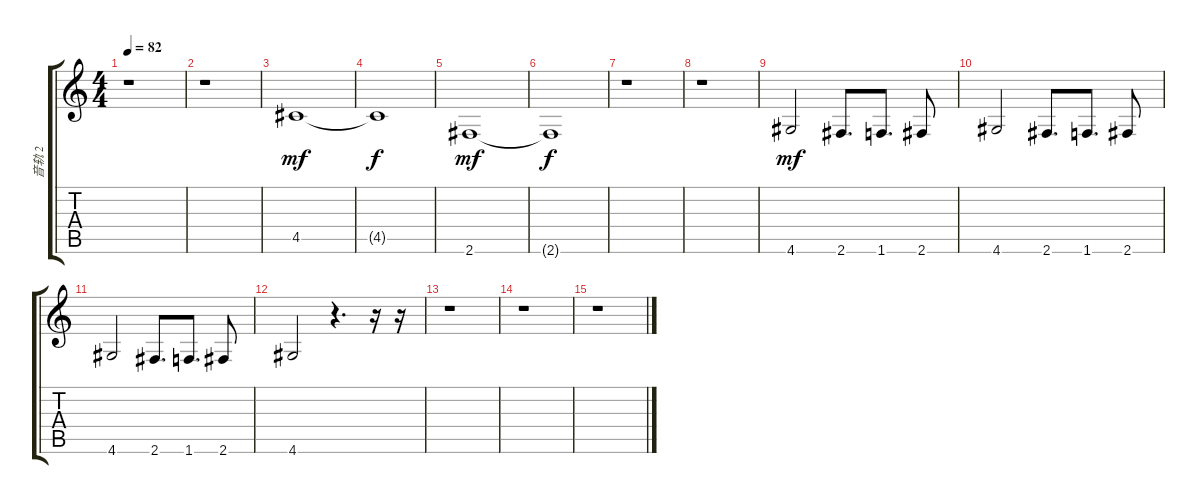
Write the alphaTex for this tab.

\track ("音轨 2" "音轨 2") {instrument synthbass2}
\staff {score tabs}
\tuning (E4 B3 G3 D3 A2 E2) {hide}
\ts (4 4)
\tempo 82
\clef g2
\ks c
r.1{dy mf} |
r.1 |
4.5.1 |
4.5{t}.1{dy f} |
2.6.1{dy mf} |
2.6{t}.1{dy f} |
r.1 |
r.1 |
4.6.2{dy mf} 2.6.8{d} 1.6.8{d} 2.6.8 |
4.6.2 2.6.8{d} 1.6.8{d} 2.6.8 |
4.6.2 2.6.8{d} 1.6.8{d} 2.6.8 |
4.6.2 r.4{d} r.16 r.16 |
r.1 |
r.1 |
r.1
